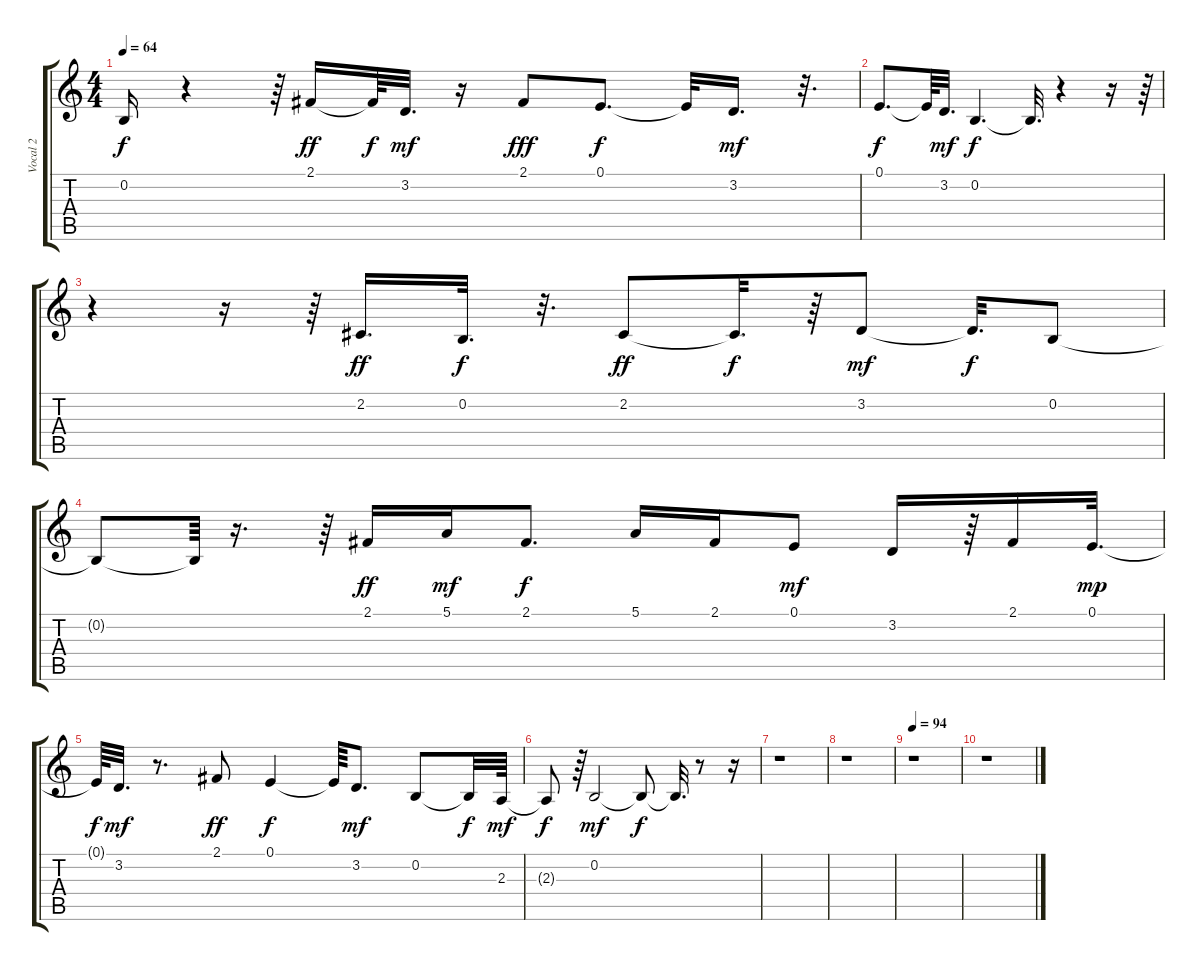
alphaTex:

\track ("Vocal 2" "Vocal 2") {instrument synthvoice}
\staff {score tabs}
\tuning (E4 B3 G3 D3 A2 E2) {hide}
\ts (4 4)
\tempo 64
\clef g2
\ks c
0.2{t}.16{dy f} r.4 r.64 2.1.16{dy ff} 2.1{t}.64{dy f} 3.2.32{d dy mf} r.16 2.1.8{dy fff} 0.1.8{d dy f} 0.1{t}.32 3.2.16{d dy mf} r.32{d} |
0.1.8{d dy f} 0.1{t}.64 3.2.32{d dy mf} 0.2.4{d dy f} 0.2{t}.32{d} r.4 r.16 r.64 |
r.4 r.16 r.64 2.2.16{d dy ff} 0.2.32{d dy f} r.32{d} 2.2.8{dy ff} 2.2{t}.32{d dy f} r.64 3.2.8{dy mf} 3.2{t}.32{d dy f} 0.2.8 |
0.2{t}.8 0.2{t}.64 r.16{d} r.64 2.1.16{dy ff} 5.1.16{dy mf} 2.1.8{d dy f} 5.1.16 2.1.16 0.1.8{dy mf} 3.2.16 r.64 2.1.16 0.1.32{d dy mp} |
0.1{t}.64{dy f} 3.2.32{d dy mf} r.8{d} 2.1.8{dy ff} 0.1.4{dy f} 0.1{t}.64 3.2.8{d dy mf} 0.2.8 0.2{t}.32{dy f} 2.3.64{dy mf} |
2.3{t}.8{dy f} r.64 0.2.2{dy mf} 0.2{t}.8{dy f} 0.2{t}.32{d} r.8 r.16 |
r.1 |
r.1 |
\tempo 94
r.1 |
r.1
